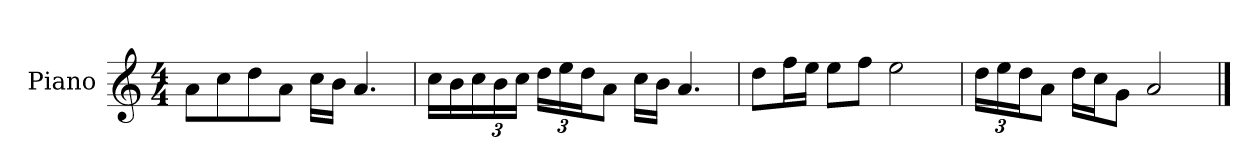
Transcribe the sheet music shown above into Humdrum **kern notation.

**kern
*part1
*staff1
*I"Piano
*I'P-no
*clefG2
*k[]
*M4/4
*MM90
=1
8a\L
8cc\
8dd\
8a\J
16cc\LL
16b\JJ
4.a/
=2
16cc\LL
16b\
*Xbrackettup
24cc\
24b\
24cc\JJ
24dd\LL
24ee\
24dd\J
8a\J
16cc\LL
16b\JJ
4.a/
=3
8dd\L
16ff\L
16ee\JJ
8ee\L
8ff\J
2ee\
=4
24dd\LL
24ee\
24dd\J
8a\J
16dd\LL
16cc\J
8g\J
2a/
==
*-
